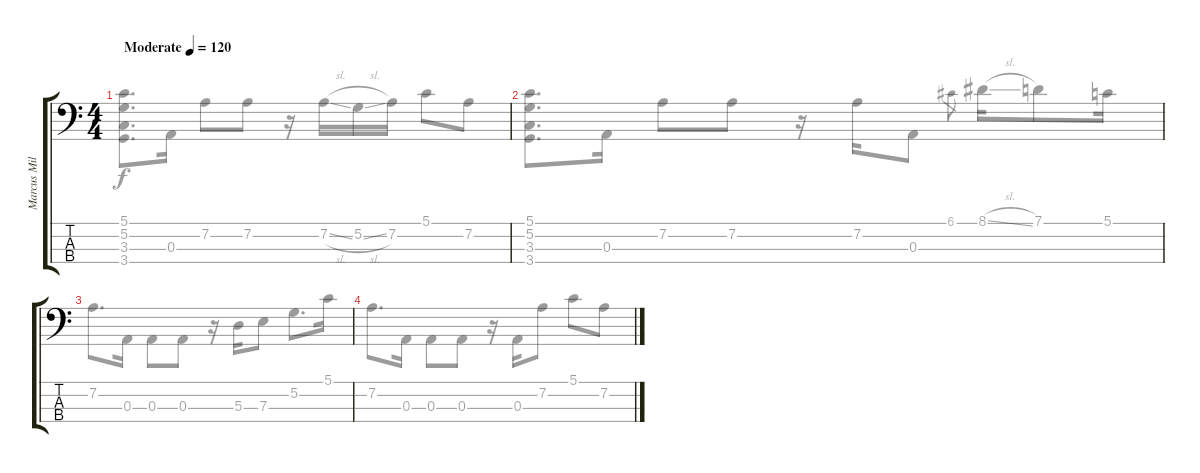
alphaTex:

\track ("Marcus Miller" "Marcus Mil") {instrument electricbassfinger}
\staff {score tabs}
\tuning (G2 D2 A1 E1) {hide}
\voice
\ts (4 4)
\tempo (120 "Moderate")
\clef f4
\ks c
|
|
|
|
\voice
\clef f4
\ks c
(5.1 5.2 3.3 3.4).8{d dy f} 0.3.16 7.2.8 7.2.8 r.16 7.2{sl}.16 5.2{sl}.16 7.2.16 5.1.8 7.2.8 |
(5.1 5.2 3.3 3.4).8{d} 0.3.16 7.2.8 7.2.8 r.16 7.2.16 0.3.8 6.1.8{gr} 8.1{sl}.16 7.1.8 5.1.16 |
7.2.8{d} 0.3.16 0.3.8 0.3.8 r.16 5.3.16 7.3.8 5.2.8{d} 5.1.16 |
7.2.8{d} 0.3.16 0.3.8 0.3.8 r.16 0.3.16 7.2.8 5.1.8 7.2.8 |
